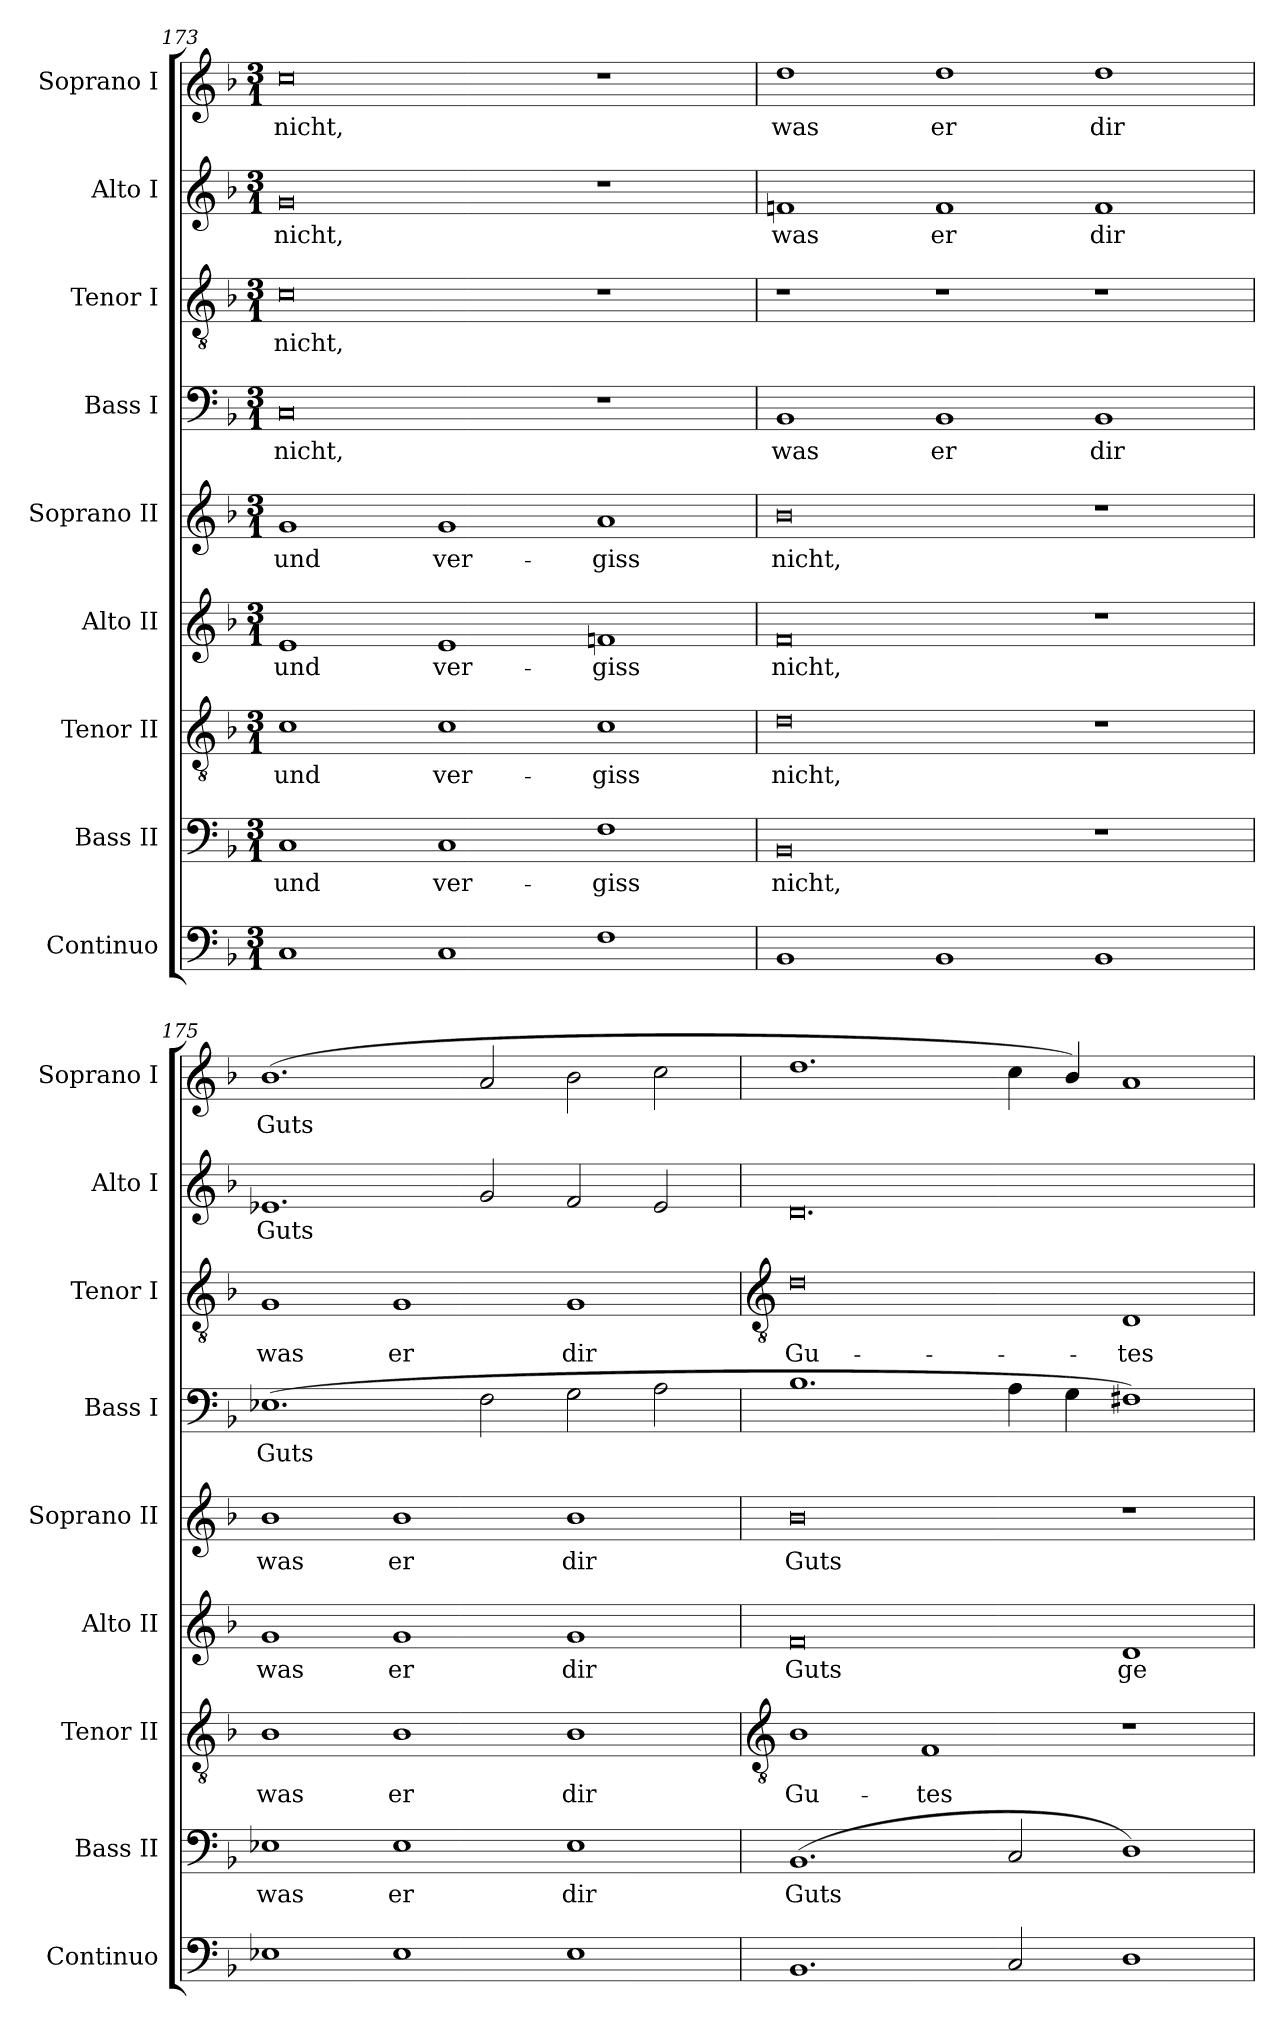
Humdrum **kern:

**kern	**kern	**text	**kern	**text	**kern	**text	**kern	**text	**kern	**text	**kern	**text	**kern	**text	**kern	**text
*part9	*part8	*part8	*part7	*part7	*part6	*part6	*part5	*part5	*part4	*part4	*part3	*part3	*part2	*part2	*part1	*part1
*staff9	*staff8	*staff8	*staff7	*staff7	*staff6	*staff6	*staff5	*staff5	*staff4	*staff4	*staff3	*staff3	*staff2	*staff2	*staff1	*staff1
*I"Continuo	*I"Bass II	*	*I"Tenor II	*	*I"Alto II	*	*I"Soprano II	*	*I"Bass I	*	*I"Tenor I	*	*I"Alto I	*	*I"Soprano I	*
*I'Continuo	*I'Bass II	*	*I'Tenor II	*	*I'Alto II	*	*I'Soprano II	*	*I'Bass I	*	*I'Tenor I	*	*I'Alto I	*	*I'Soprano I	*
*clefF4	*clefF4	*	*clefGv2	*	*clefG2	*	*clefG2	*	*clefF4	*	*clefGv2	*	*clefG2	*	*clefG2	*
*k[b-]	*k[b-]	*	*k[b-]	*	*k[b-]	*	*k[b-]	*	*k[b-]	*	*k[b-]	*	*k[b-]	*	*k[b-]	*
*F:	*F:	*	*F:	*	*F:	*	*F:	*	*F:	*	*F:	*	*F:	*	*F:	*
*M3/1	*M3/1	*	*M3/1	*	*M3/1	*	*M3/1	*	*M3/1	*	*M3/1	*	*M3/1	*	*M3/1	*
=173	=173	=173	=173	=173	=173	=173	=173	=173	=173	=173	=173	=173	=173	=173	=173	=173
!	!	!LO:LY:b	!	!LO:LY:b	!	!LO:LY:b	!	!LO:LY:b	!	!LO:LY:b	!	!LO:LY:b	!	!LO:LY:b	!	!LO:LY:b
1C	1C	und	1c	und	1e	und	1g	und	0C	nicht,	0c	nicht,	0g	nicht,	0cc	nicht,
!	!	!LO:LY:b	!	!LO:LY:b	!	!LO:LY:b	!	!LO:LY:b	!	!	!	!	!	!	!	!
1C	1C	ver-	1c	ver-	1e	ver-	1g	ver-	.	.	.	.	.	.	.	.
!	!	!LO:LY:b	!	!LO:LY:b	!	!LO:LY:b	!	!LO:LY:b	!	!	!	!	!	!	!	!
1F	1F	-giss	1c	-giss	1fn	-giss	1a	-giss	1r	.	1r	.	1r	.	1r	.
=174	=174	=174	=174	=174	=174	=174	=174	=174	=174	=174	=174	=174	=174	=174	=174	=174
!	!	!LO:LY:b	!	!LO:LY:b	!	!LO:LY:b	!	!LO:LY:b	!	!LO:LY:b	!	!	!	!LO:LY:b	!	!LO:LY:b
1BB-	0BB-	nicht,	0d	nicht,	0f	nicht,	0b-	nicht,	1BB-	was	1r	.	1fn	was	1dd	was
!	!	!	!	!	!	!	!	!	!	!LO:LY:b	!	!	!	!LO:LY:b	!	!LO:LY:b
1BB-	.	.	.	.	.	.	.	.	1BB-	er	1r	.	1f	er	1dd	er
!	!	!	!	!	!	!	!	!	!	!LO:LY:b	!	!	!	!LO:LY:b	!	!LO:LY:b
1BB-	1r	.	1r	.	1r	.	1r	.	1BB-	dir	1r	.	1f	dir	1dd	dir
=175	=175	=175	=175	=175	=175	=175	=175	=175	=175	=175	=175	=175	=175	=175	=175	=175
!	!	!LO:LY:b	!	!LO:LY:b	!	!LO:LY:b	!	!LO:LY:b	!	!LO:LY:b	!	!LO:LY:b	!	!LO:LY:b	!	!LO:LY:b
1E-X	1E-X	was	1B-	was	1g	was	1b-	was	(>1.E-X	Guts	1G	was	1.e-X	Guts	(>1.b-	Guts
!	!	!LO:LY:b	!	!LO:LY:b	!	!LO:LY:b	!	!LO:LY:b	!	!	!	!LO:LY:b	!	!	!	!
1E-	1E-	er	1B-	er	1g	er	1b-	er	.	.	1G	er	.	.	.	.
.	.	.	.	.	.	.	.	.	2F	.	.	.	2g	.	2a	.
!	!	!LO:LY:b	!	!LO:LY:b	!	!LO:LY:b	!	!LO:LY:b	!	!	!	!LO:LY:b	!	!	!	!
1E-	1E-	dir	1B-	dir	1g	dir	1b-	dir	2G	.	1G	dir	2f	.	2b-	.
.	.	.	.	.	.	.	.	.	2A	.	.	.	2e-	.	2cc	.
!!LO:LB:g=z
=176	=176	=176	=176	=176	=176	=176	=176	=176	=176	=176	=176	=176	=176	=176	=176	=176
*	*	*	*clefGv2	*	*	*	*	*	*	*	*clefGv2	*	*	*	*	*
!	!	!LO:LY:b	!	!LO:LY:b	!	!LO:LY:b	!	!LO:LY:b	!	!	!	!LO:LY:b	!	!	!	!
1.BB-	(<1.BB-	Guts	1B-	Gu-	0f	Guts	0b-	Guts	1.B-	.	0d	Gu-	0.d	.	1.dd	.
!	!	!	!	!LO:LY:b	!	!	!	!	!	!	!	!	!	!	!	!
.	.	.	1F	-tes	.	.	.	.	.	.	.	.	.	.	.	.
2C	2C	.	.	.	.	.	.	.	4A	.	.	.	.	.	4cc	.
.	.	.	.	.	.	.	.	.	4G	.	.	.	.	.	4b-/)	.
!	!	!	!	!	!	!LO:LY:b	!	!	!	!	!	!LO:LY:b	!	!	!	!
1D	1D)	.	1r	.	1d	ge-	1r	.	1F#X)	.	1D	-tes	.	.	1a	.
=	=	=	=	=	=	=	=	=	=	=	=	=	=	=	=	=
*-	*-	*-	*-	*-	*-	*-	*-	*-	*-	*-	*-	*-	*-	*-	*-	*-
